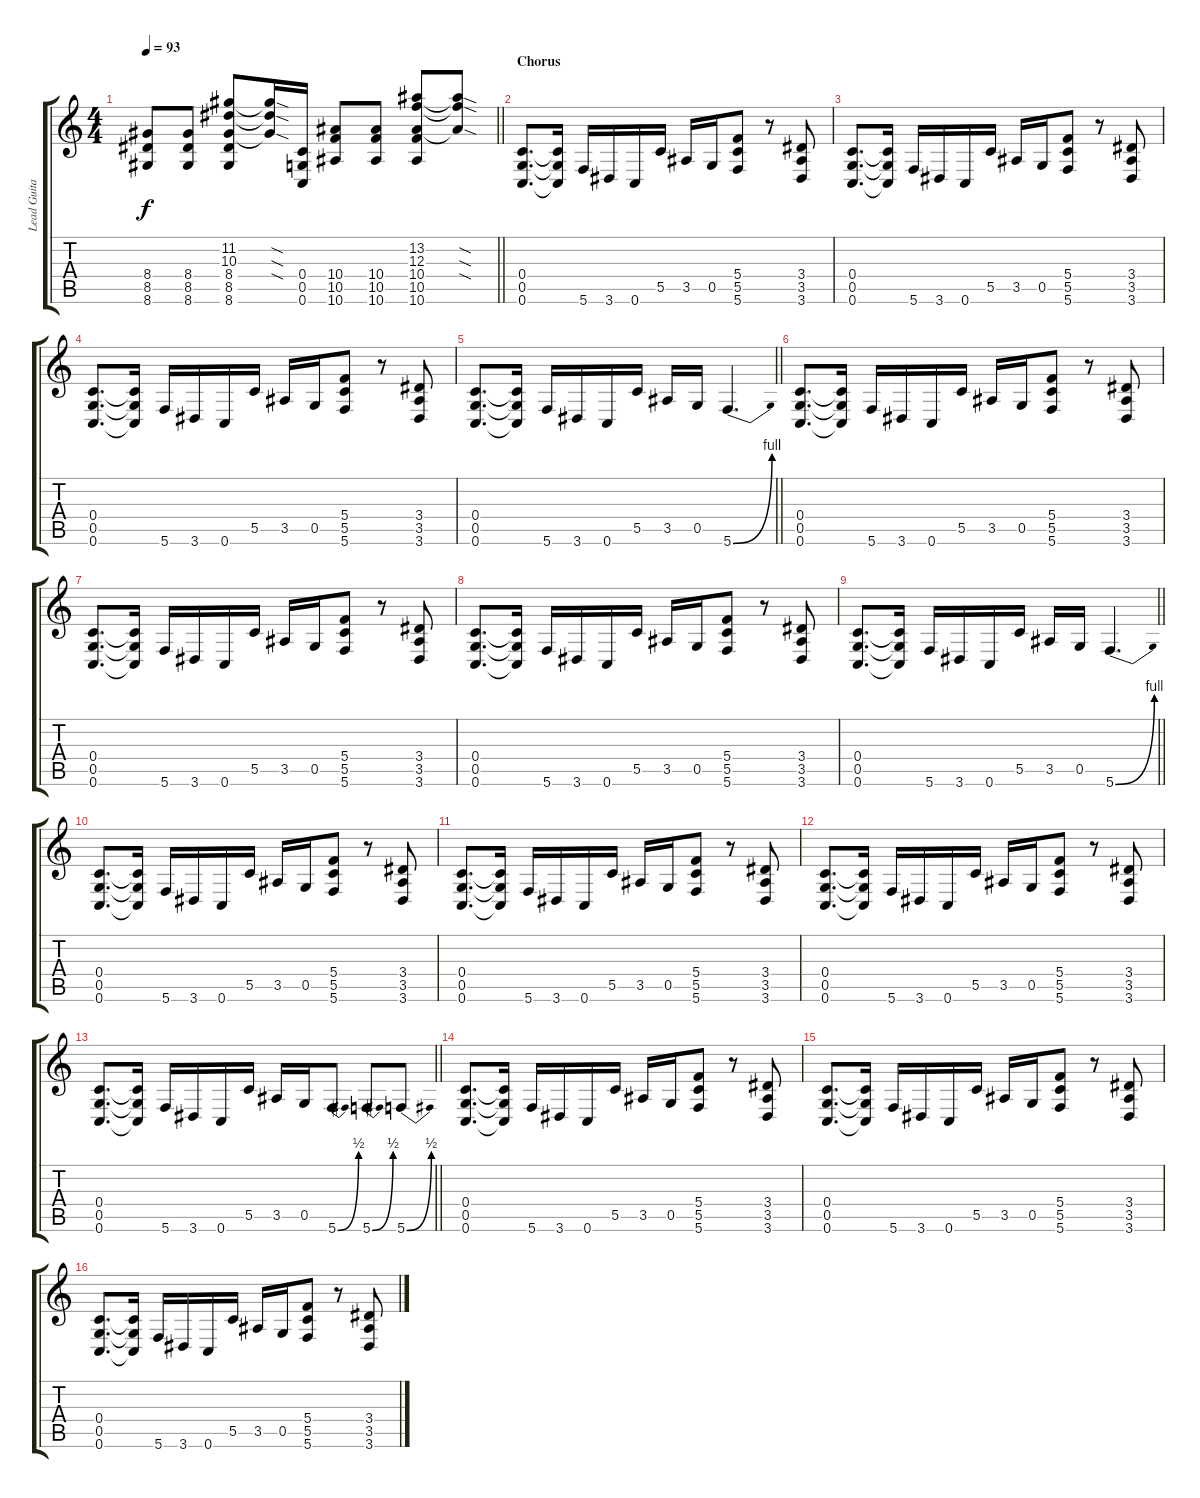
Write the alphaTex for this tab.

\track ("Lead Guitar" "Lead Guita") {instrument distortionguitar}
\staff {score tabs}
\tuning (D4 A3 F3 C3 G2 C2) {hide}
\ts (4 4)
\tempo 93
\clef g2
\barLineRight lightlight
\ks c
(8.4 8.5 8.6).8{dy f} (8.4 8.5 8.6).8 (11.2 10.3 8.4 8.5 8.6).8 (11.2{sod t} 10.3{sod t} 8.4{sod t}).16 (0.4 0.5 0.6).16 (10.4 10.5 10.6).8 (10.4 10.5 10.6).8 (13.2 12.3 10.4 10.5 10.6).8 (13.2{sod t} 12.3{sod t} 10.4{sod t}).8 |
\section ("" "Chorus")
(0.4 0.5 0.6).8{d} (0.4{t} 0.5{t} 0.6{t}).16 5.6.16 3.6.16 0.6.16 5.5.16 3.5.16 0.5.16 (5.4 5.5 5.6).8 r.8 (3.4 3.5 3.6).8 |
(0.4 0.5 0.6).8{d} (0.4{t} 0.5{t} 0.6{t}).16 5.6.16 3.6.16 0.6.16 5.5.16 3.5.16 0.5.16 (5.4 5.5 5.6).8 r.8 (3.4 3.5 3.6).8 |
(0.4 0.5 0.6).8{d} (0.4{t} 0.5{t} 0.6{t}).16 5.6.16 3.6.16 0.6.16 5.5.16 3.5.16 0.5.16 (5.4 5.5 5.6).8 r.8 (3.4 3.5 3.6).8 |
\barLineRight lightlight
(0.4 0.5 0.6).8{d} (0.4{t} 0.5{t} 0.6{t}).16 5.6.16 3.6.16 0.6.16 5.5.16 3.5.16 0.5.16 5.6{be (bend 0 0 60 4)}.4{d} |
(0.4 0.5 0.6).8{d} (0.4{t} 0.5{t} 0.6{t}).16 5.6.16 3.6.16 0.6.16 5.5.16 3.5.16 0.5.16 (5.4 5.5 5.6).8 r.8 (3.4 3.5 3.6).8 |
(0.4 0.5 0.6).8{d} (0.4{t} 0.5{t} 0.6{t}).16 5.6.16 3.6.16 0.6.16 5.5.16 3.5.16 0.5.16 (5.4 5.5 5.6).8 r.8 (3.4 3.5 3.6).8 |
(0.4 0.5 0.6).8{d} (0.4{t} 0.5{t} 0.6{t}).16 5.6.16 3.6.16 0.6.16 5.5.16 3.5.16 0.5.16 (5.4 5.5 5.6).8 r.8 (3.4 3.5 3.6).8 |
\barLineRight lightlight
(0.4 0.5 0.6).8{d} (0.4{t} 0.5{t} 0.6{t}).16 5.6.16 3.6.16 0.6.16 5.5.16 3.5.16 0.5.16 5.6{be (bend 0 0 60 4)}.4{d} |
(0.4 0.5 0.6).8{d} (0.4{t} 0.5{t} 0.6{t}).16 5.6.16 3.6.16 0.6.16 5.5.16 3.5.16 0.5.16 (5.4 5.5 5.6).8 r.8 (3.4 3.5 3.6).8 |
(0.4 0.5 0.6).8{d} (0.4{t} 0.5{t} 0.6{t}).16 5.6.16 3.6.16 0.6.16 5.5.16 3.5.16 0.5.16 (5.4 5.5 5.6).8 r.8 (3.4 3.5 3.6).8 |
(0.4 0.5 0.6).8{d} (0.4{t} 0.5{t} 0.6{t}).16 5.6.16 3.6.16 0.6.16 5.5.16 3.5.16 0.5.16 (5.4 5.5 5.6).8 r.8 (3.4 3.5 3.6).8 |
\barLineRight lightlight
(0.4 0.5 0.6).8{d} (0.4{t} 0.5{t} 0.6{t}).16 5.6.16 3.6.16 0.6.16 5.5.16 3.5.16 0.5.16 5.6{be (bend 0 0 60 2)}.8 5.6{be (bend 0 0 60 2)}.8 5.6{be (bend 0 0 60 2)}.8 |
(0.4 0.5 0.6).8{d} (0.4{t} 0.5{t} 0.6{t}).16 5.6.16 3.6.16 0.6.16 5.5.16 3.5.16 0.5.16 (5.4 5.5 5.6).8 r.8 (3.4 3.5 3.6).8 |
(0.4 0.5 0.6).8{d} (0.4{t} 0.5{t} 0.6{t}).16 5.6.16 3.6.16 0.6.16 5.5.16 3.5.16 0.5.16 (5.4 5.5 5.6).8 r.8 (3.4 3.5 3.6).8 |
(0.4 0.5 0.6).8{d} (0.4{t} 0.5{t} 0.6{t}).16 5.6.16 3.6.16 0.6.16 5.5.16 3.5.16 0.5.16 (5.4 5.5 5.6).8 r.8 (3.4 3.5 3.6).8
